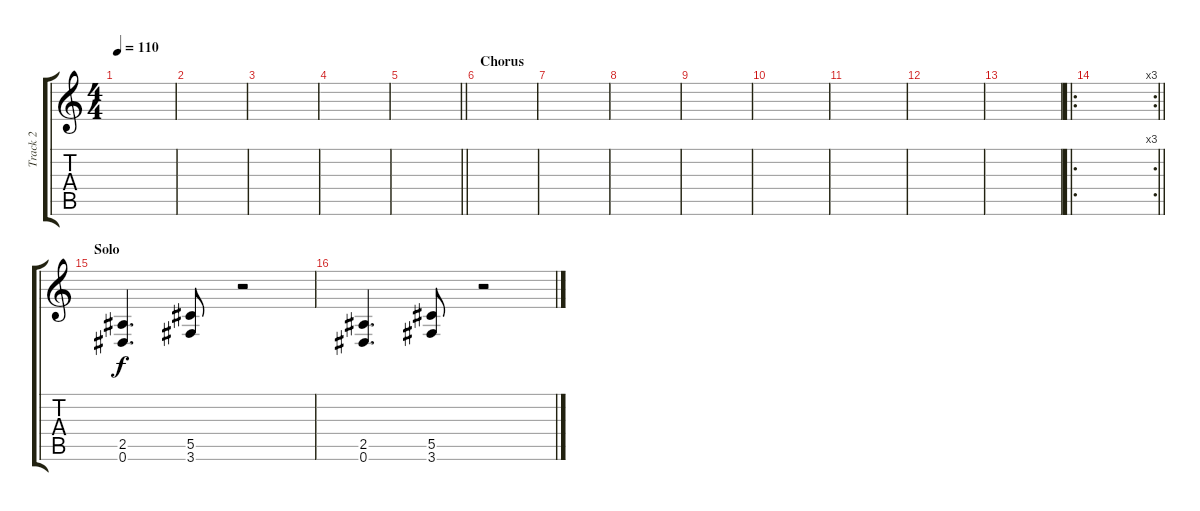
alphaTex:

\track ("Track 2" "Track 2") {instrument distortionguitar}
\staff {score tabs}
\tuning (Eb4 Bb3 Gb3 Db3 Ab2 Eb2) {hide}
\ts (4 4)
\tempo 110
\clef g2
\ks c
|
|
|
|
\barLineRight lightlight
|
\section ("" "Chorus")
|
|
|
|
|
|
|
|
\ro
\rc 3
\barLineRight lightlight
|
\section ("" "Solo")
(2.5 0.6).4{d} (5.5 3.6).8 r.2 |
(2.5 0.6).4{d} (5.5 3.6).8 r.2
